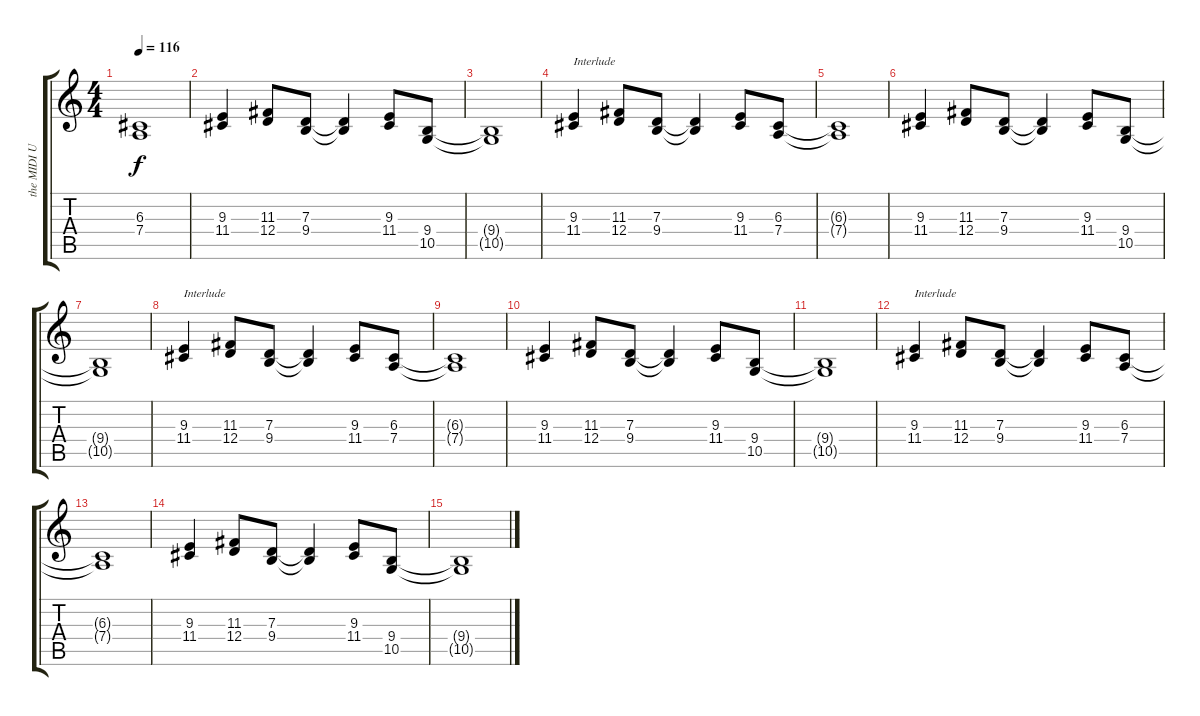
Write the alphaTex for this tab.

\track ("the MIDI Universe" "the MIDI U") {instrument brightacousticpiano}
\staff {score tabs}
\tuning (E4 B3 G3 D3 A2 E2) {hide}
\ts (4 4)
\tempo 116
\clef g2
\ks c
(6.3{t} 7.4{t}).1{dy f} |
(9.3 11.4).4 (11.3 12.4).8 (7.3 9.4).8 (7.3{t} 9.4{t}).4 (9.3 11.4).8 (9.4 10.5).8 |
(9.4{t} 10.5{t}).1 |
(9.3 11.4).4{txt "Interlude"} (11.3 12.4).8 (7.3 9.4).8 (7.3{t} 9.4{t}).4 (9.3 11.4).8 (6.3 7.4).8 |
(6.3{t} 7.4{t}).1 |
(9.3 11.4).4 (11.3 12.4).8 (7.3 9.4).8 (7.3{t} 9.4{t}).4 (9.3 11.4).8 (9.4 10.5).8 |
(9.4{t} 10.5{t}).1 |
(9.3 11.4).4{txt "Interlude" volume 13} (11.3 12.4).8 (7.3 9.4).8 (7.3{t} 9.4{t}).4 (9.3 11.4).8 (6.3 7.4).8 |
(6.3{t} 7.4{t}).1{volume 11} |
(9.3 11.4).4{volume 10} (11.3 12.4).8 (7.3 9.4).8 (7.3{t} 9.4{t}).4 (9.3 11.4).8 (9.4 10.5).8 |
(9.4{t} 10.5{t}).1{volume 8} |
(9.3 11.4).4{txt "Interlude" volume 5} (11.3 12.4).8 (7.3 9.4).8 (7.3{t} 9.4{t}).4 (9.3 11.4).8 (6.3 7.4).8 |
(6.3{t} 7.4{t}).1{volume 5} |
(9.3 11.4).4{volume 3} (11.3 12.4).8 (7.3 9.4).8 (7.3{t} 9.4{t}).4 (9.3 11.4).8 (9.4 10.5).8 |
(9.4{t} 10.5{t}).1
